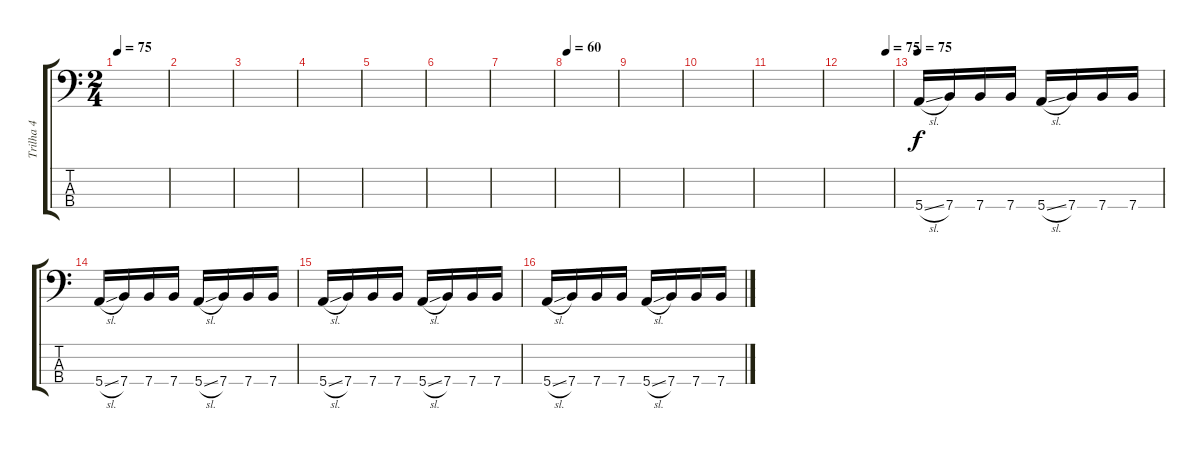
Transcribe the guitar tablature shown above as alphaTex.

\track ("Trilha 4" "Trilha 4") {instrument electricbasspick}
\staff {score tabs}
\tuning (G2 D2 A1 E1) {hide}
\ts (2 4)
\tempo 75
\tempo 60
\tempo 75
\clef f4
\ks c
|
|
|
|
|
|
|
\tempo 60
|
|
|
|
\tempo (75 0.875)
|
\tempo 75
5.4{sl}.16 7.4.16 7.4.16 7.4.16 5.4{sl}.16 7.4.16 7.4.16 7.4.16 |
5.4{sl}.16 7.4.16 7.4.16 7.4.16 5.4{sl}.16 7.4.16 7.4.16 7.4.16 |
5.4{sl}.16 7.4.16 7.4.16 7.4.16 5.4{sl}.16 7.4.16 7.4.16 7.4.16 |
5.4{sl}.16 7.4.16 7.4.16 7.4.16 5.4{sl}.16 7.4.16 7.4.16 7.4.16
